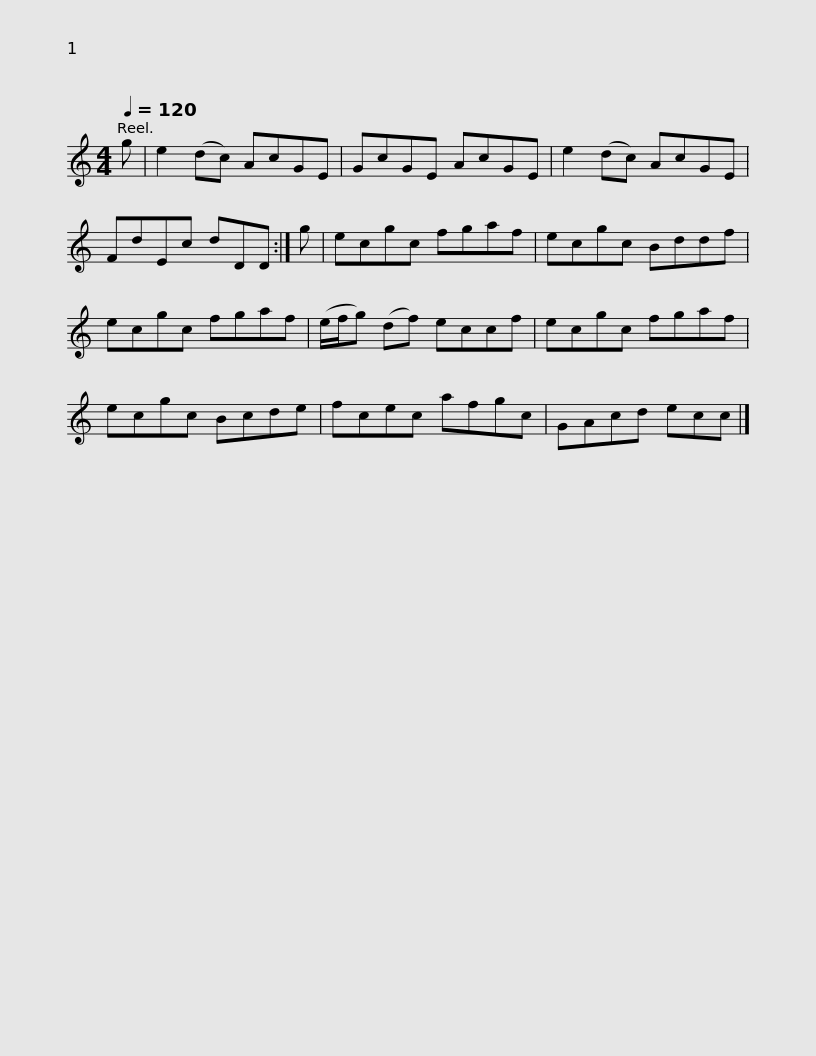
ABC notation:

X:1
L:1/8
Q:1/4=120
M:4/4
I:linebreak $
K:C
V:1 treble
V:1
 g | e2 (dc) AcGE | GcGE AcGE | e2 (dc) AcGE | FdEc dDD :| %5
 g | ecgc fgaf |$ ecgc Bddf | ecgc fgaf | (e/f/g) (df) eccf | %10
 ecgc fgaf | ecgc Bcde |$ fcec afgc | GAcd ecc |] %14
